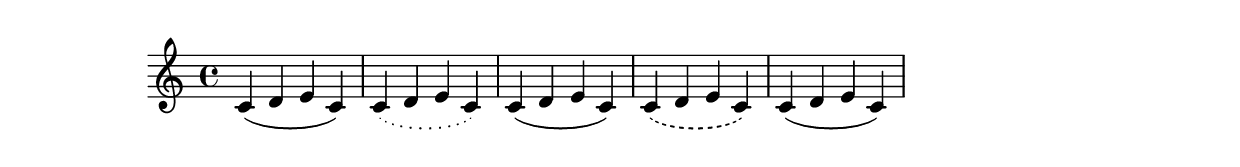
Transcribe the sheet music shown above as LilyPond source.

%%  Do not edit this file; it is auto-generated from LSR!
\version "2.11.35"

\header { texidoc = "
The appearance of slurs may be changed from solid to dotted or dashed.


" }

\score{
	\relative c'{
		c( d e  c) |
		\slurDotted
		c( d e  c) |
		\slurSolid
		c( d e  c) |
		\slurDashed
		c( d e  c) |
		\slurSolid
		c( d e  c) |
	}
	\layout{ raggedright=##t }
}




